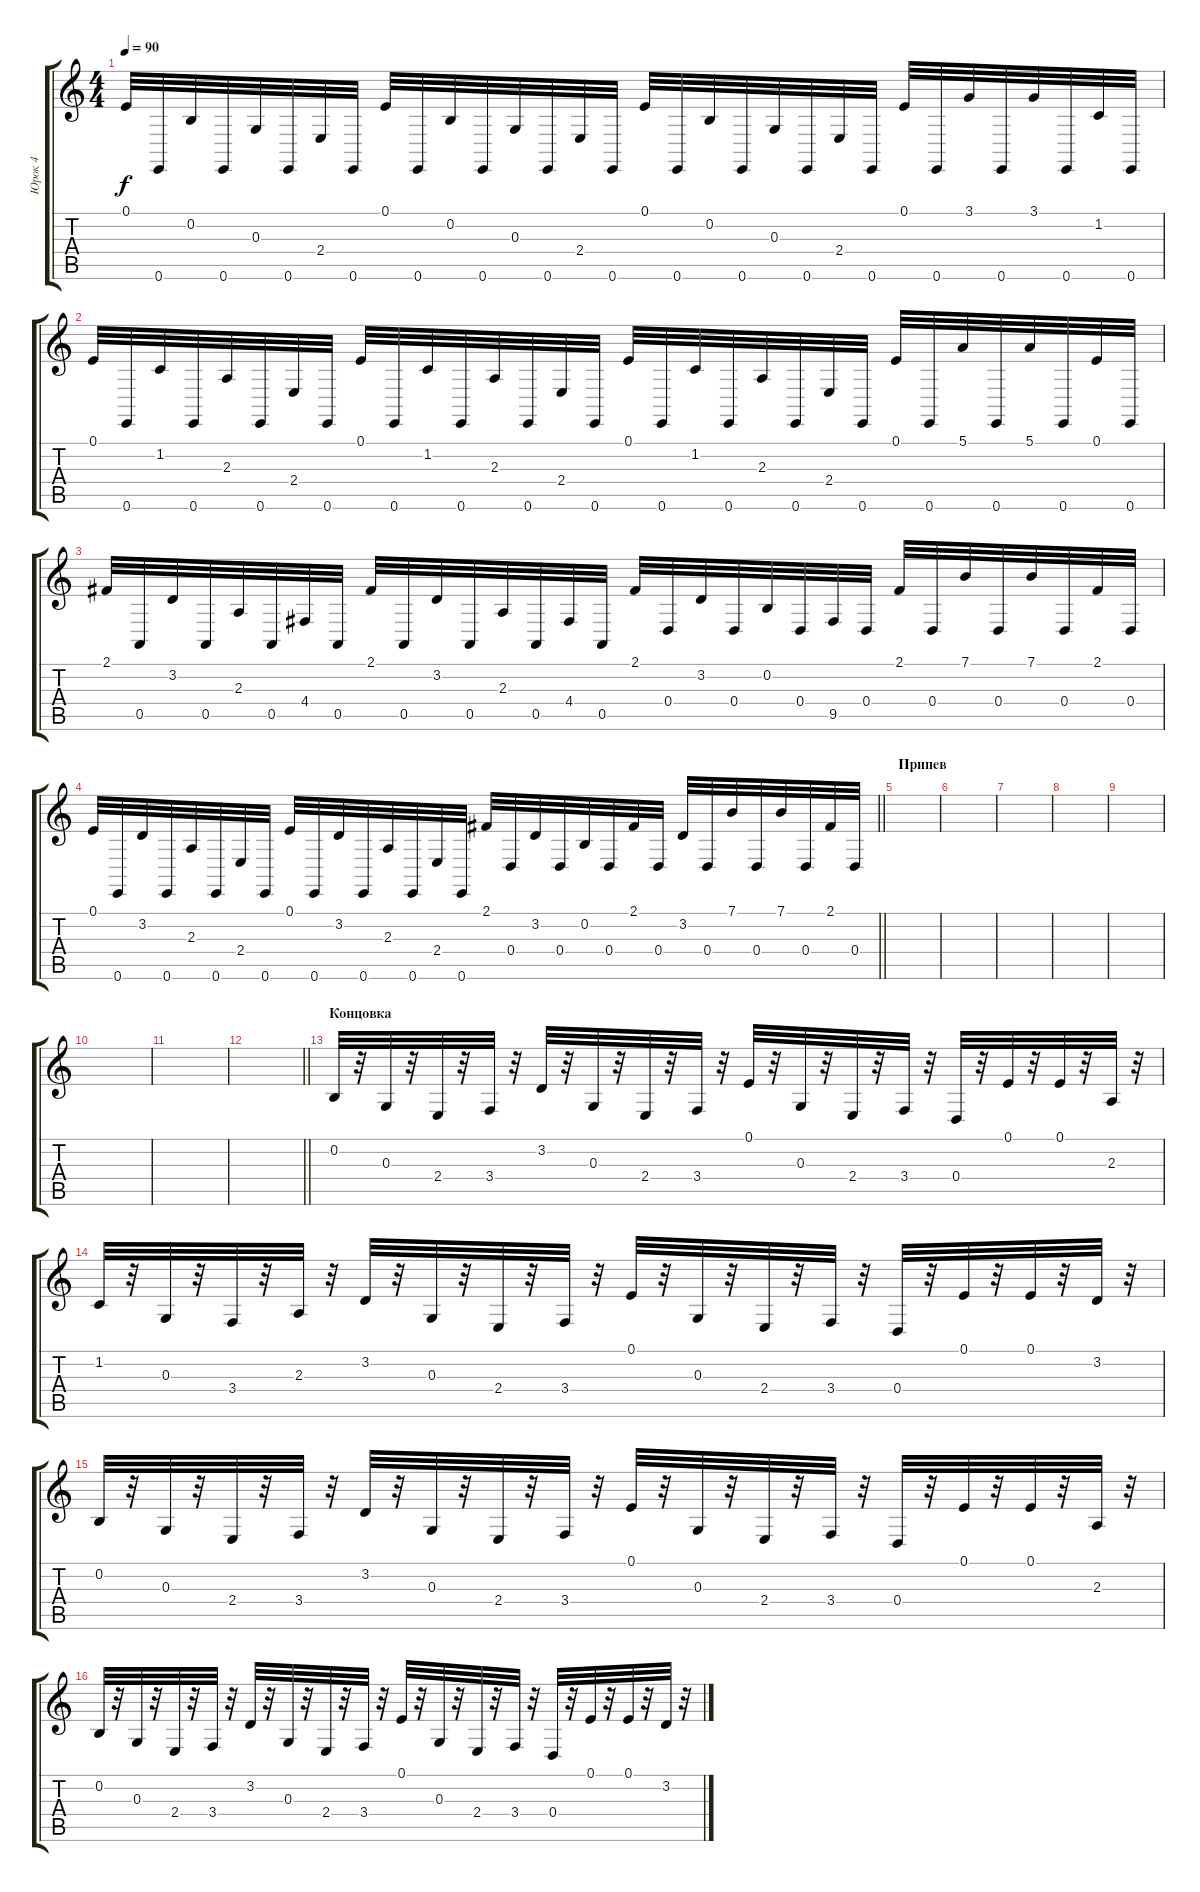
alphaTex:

\track ("Юрок 4" "Юрок 4") {instrument lead5charang}
\staff {score tabs}
\tuning (E4 B3 G3 D3 A2 E2) {hide}
\ts (4 4)
\tempo 90
\clef g2
\ks c
0.1.32{dy f balance 8} 0.6.32 0.2.32 0.6.32 0.3.32 0.6.32 2.4.32 0.6.32 0.1.32 0.6.32 0.2.32 0.6.32 0.3.32 0.6.32 2.4.32 0.6.32 0.1.32 0.6.32 0.2.32 0.6.32 0.3.32 0.6.32 2.4.32 0.6.32 0.1.32 0.6.32 3.1.32 0.6.32 3.1.32 0.6.32 1.2.32 0.6.32 |
0.1.32 0.6.32 1.2.32 0.6.32 2.3.32 0.6.32 2.4.32 0.6.32 0.1.32 0.6.32 1.2.32 0.6.32 2.3.32 0.6.32 2.4.32 0.6.32 0.1.32 0.6.32 1.2.32 0.6.32 2.3.32 0.6.32 2.4.32 0.6.32 0.1.32 0.6.32 5.1.32 0.6.32 5.1.32 0.6.32 0.1.32 0.6.32 |
2.1.32 0.5.32 3.2.32 0.5.32 2.3.32 0.5.32 4.4.32 0.5.32 2.1.32 0.5.32 3.2.32 0.5.32 2.3.32 0.5.32 4.4.32 0.5.32 2.1.32 0.4.32 3.2.32 0.4.32 0.2.32 0.4.32 9.5.32 0.4.32 2.1.32 0.4.32 7.1.32 0.4.32 7.1.32 0.4.32 2.1.32 0.4.32 |
\barLineRight lightlight
0.1.32 0.6.32 3.2.32 0.6.32 2.3.32 0.6.32 2.4.32 0.6.32 0.1.32 0.6.32 3.2.32 0.6.32 2.3.32 0.6.32 2.4.32 0.6.32 2.1.32 0.4.32 3.2.32 0.4.32 0.2.32 0.4.32 2.1.32 0.4.32 3.2.32 0.4.32 7.1.32 0.4.32 7.1.32 0.4.32 2.1.32 0.4.32 |
\section ("" "Припев")
|
|
|
|
|
|
|
\barLineRight lightlight
|
\section ("" "Концовка")
0.2.32{volume 16 balance 8 instrument rockorgan} r.32 0.3.32 r.32 2.4.32 r.32 3.4.32 r.32 3.2.32 r.32 0.3.32 r.32 2.4.32 r.32 3.4.32 r.32 0.1.32 r.32 0.3.32 r.32 2.4.32 r.32 3.4.32 r.32 0.4.32 r.32 0.1.32 r.32 0.1.32 r.32 2.3.32 r.32 |
1.2.32 r.32 0.3.32 r.32 3.4.32 r.32 2.3.32 r.32 3.2.32 r.32 0.3.32 r.32 2.4.32 r.32 3.4.32 r.32 0.1.32 r.32 0.3.32 r.32 2.4.32 r.32 3.4.32 r.32 0.4.32 r.32 0.1.32 r.32 0.1.32 r.32 3.2.32 r.32 |
0.2.32 r.32 0.3.32 r.32 2.4.32 r.32 3.4.32 r.32 3.2.32 r.32 0.3.32 r.32 2.4.32 r.32 3.4.32 r.32 0.1.32 r.32 0.3.32 r.32 2.4.32 r.32 3.4.32 r.32 0.4.32 r.32 0.1.32 r.32 0.1.32 r.32 2.3.32 r.32 |
0.2.32 r.32 0.3.32 r.32 2.4.32 r.32 3.4.32 r.32 3.2.32 r.32 0.3.32 r.32 2.4.32 r.32 3.4.32 r.32 0.1.32 r.32 0.3.32 r.32 2.4.32 r.32 3.4.32 r.32 0.4.32 r.32 0.1.32 r.32 0.1.32 r.32 3.2.32 r.32
